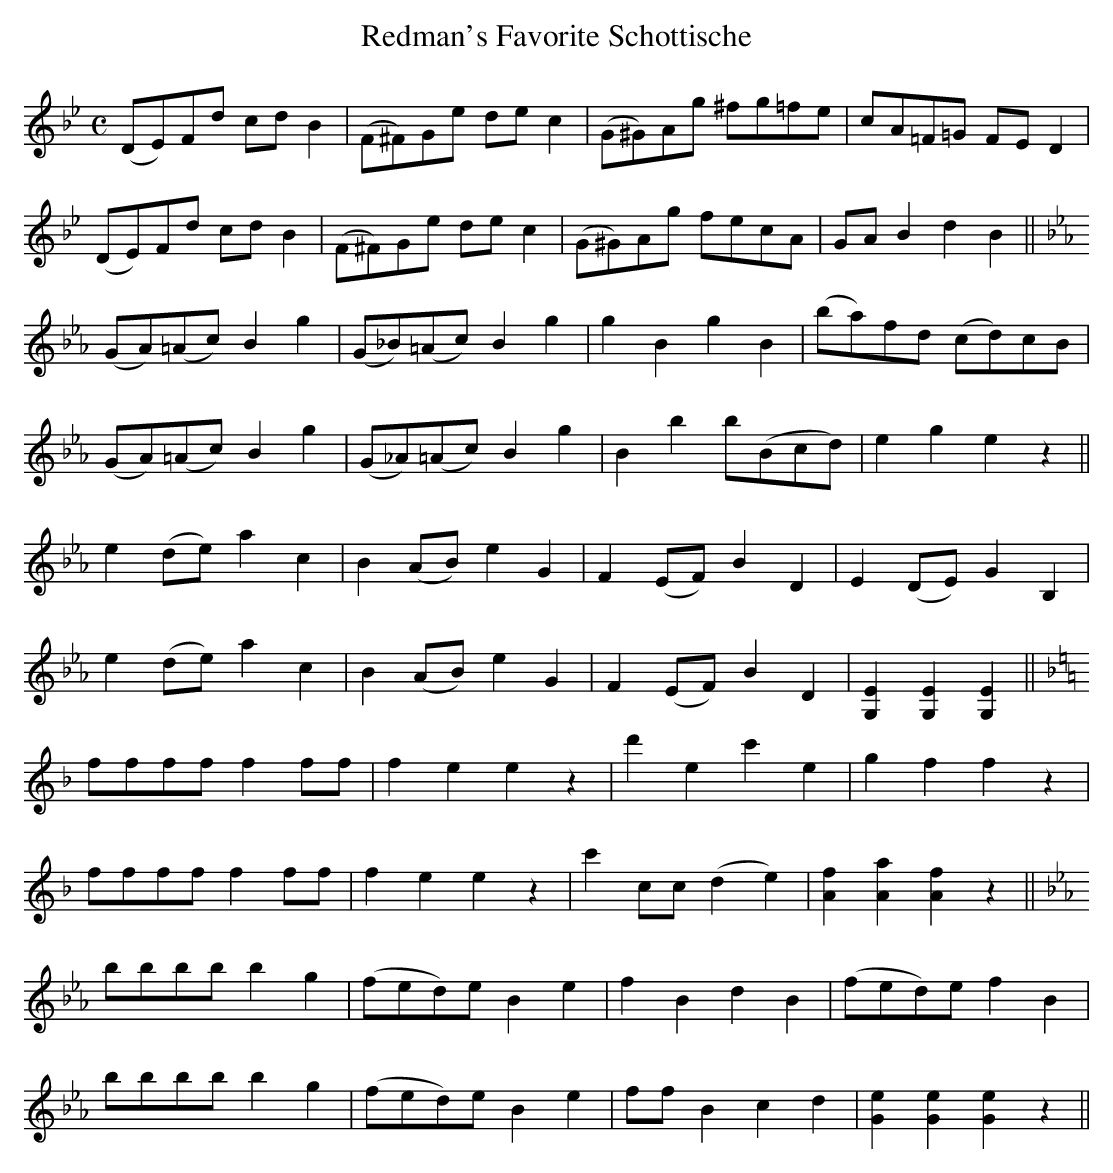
X:1
T:Redman's Favorite Schottische
M:C
L:1/8
K:Bb
(DE)Fd cd B2 | (F^F)Ge de c2 | (G^G)Ag ^fg=fe | cA=F=G FE D2 |
(DE)Fd cd B2 | (F^F)Ge de c2 | (G^G)Ag fecA | GA B2d2B2 ||
K:Eb
(GA)(=Ac) B2g2 | (G_B)(=Ac) B2g2 | g2B2g2B2 | (ba)fd (cd)cB |
(GA)(=Ac)B2g2 | (G_A)(=Ac) B2g2 | B2b2 b(Bcd) | e2g2e2z2 ||
e2 (de) a2c2 | B2 (AB) e2 G2 | F2 (EF) B2D2 | E2 (DE) G2B,2 |
e2 (de) a2c2 | B2 (AB) e2G2 | F2 (EF) B2D2 | [G,2E2][G,2E2][G,2E2] ||
K:F
ffff f2 ff | f2e2e2z2 | d'2 e2 c'2 e2 | g2f2f2z2 |
ffff f2 ff | f2e2e2z2 | c'2 cc (d2e2) | [A2f2][A2a2][A2f2]z2 ||
K:Eb
bbbb b2g2 | (fed)e B2e2 | f2B2d2B2 | (fed)e f2B2 |
bbbb b2g2 | (fed)e B2e2 | ff B2c2d2 | [G2e2][G2e2][G2e2]z2 ||
